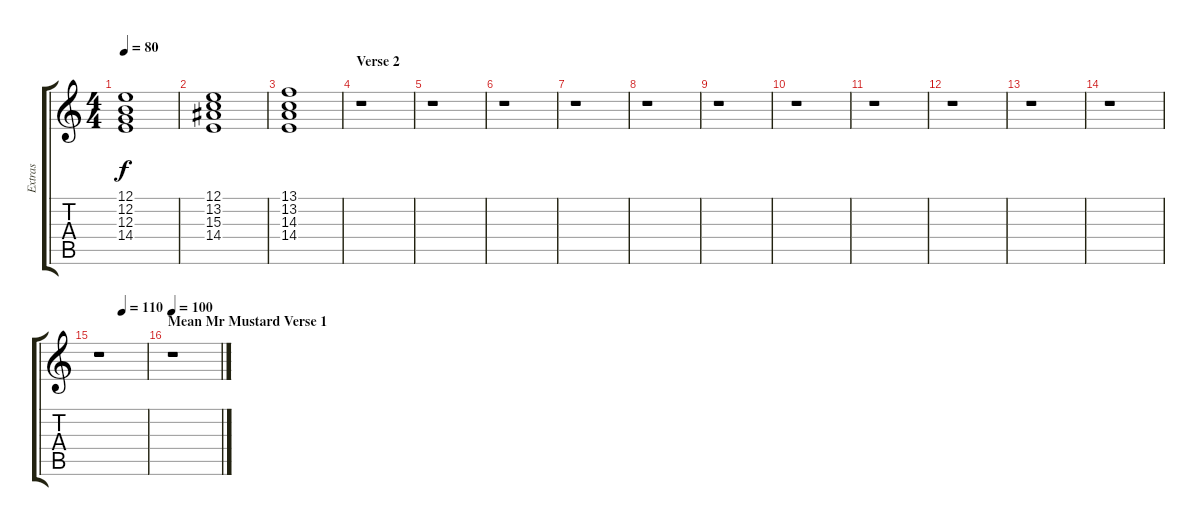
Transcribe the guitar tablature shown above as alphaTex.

\track ("Extras" "Extras") {instrument drawbarorgan}
\staff {score tabs}
\tuning (E4 B3 G3 D3 A2 E2) {hide}
\ts (4 4)
\tempo 80
\clef g2
\ks c
(12.1 12.2 12.3 14.4).1{dy f} |
(12.1 13.2 15.3 14.4).1 |
(13.1 13.2 14.3 14.4).1 |
\section ("" "Verse 2")
r.1 |
r.1 |
r.1 |
r.1 |
r.1 |
r.1 |
r.1 |
r.1 |
r.1 |
r.1 |
r.1 |
\tempo (110 0.5)
r.1 |
\section ("" "Mean Mr Mustard Verse 1")
\tempo 100
r.1
